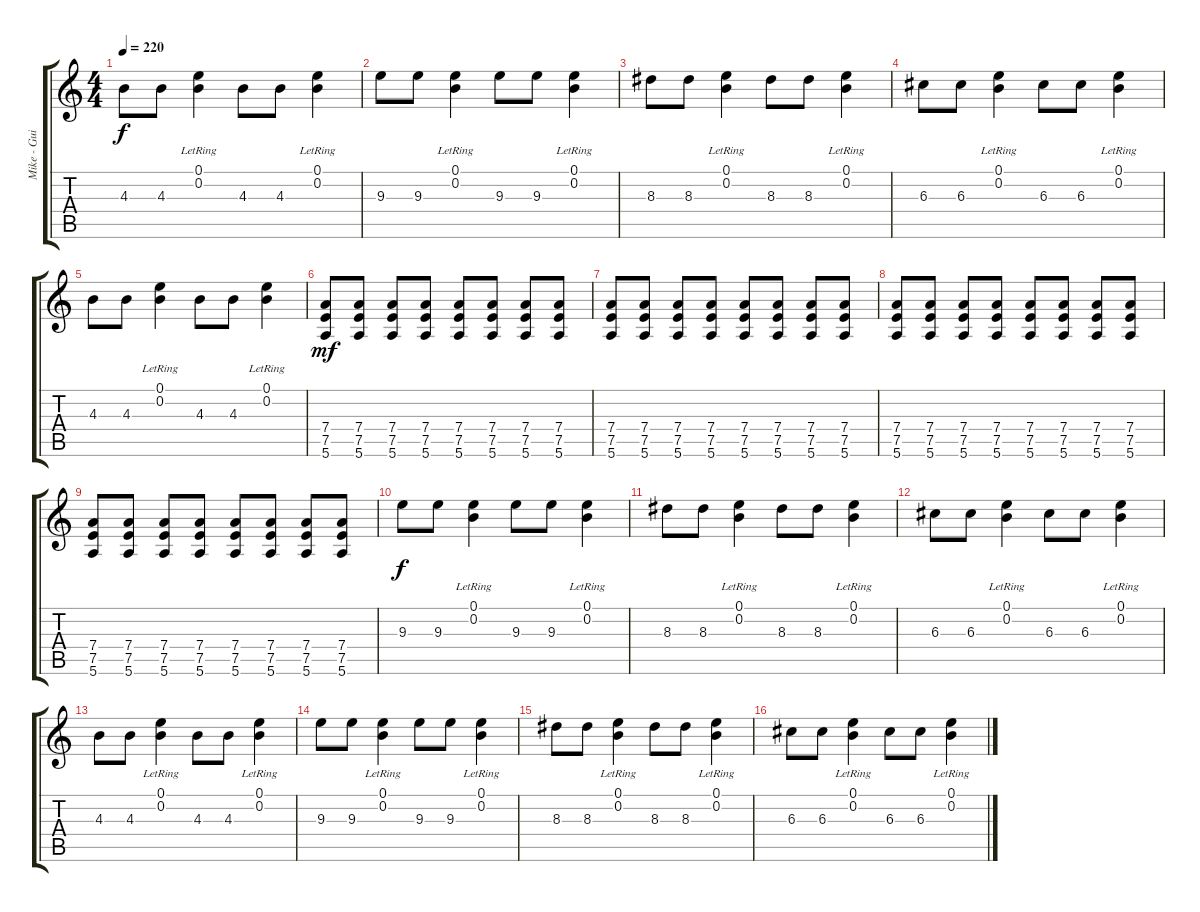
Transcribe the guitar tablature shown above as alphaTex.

\track ("Mike - Guitar" "Mike - Gui") {instrument distortionguitar}
\staff {score tabs}
\tuning (E4 B3 G3 D3 A2 E2) {hide}
\ts (4 4)
\tempo 220
\clef g2
\ks c
4.3.8{dy f instrument electricguitarclean} 4.3.8 (0.1{lr} 0.2{lr}).4 4.3.8 4.3.8 (0.1{lr} 0.2{lr}).4 |
9.3.8{instrument electricguitarclean} 9.3.8 (0.1{lr} 0.2{lr}).4 9.3.8 9.3.8 (0.1{lr} 0.2{lr}).4 |
8.3.8{instrument electricguitarclean} 8.3.8 (0.1{lr} 0.2{lr}).4 8.3.8 8.3.8 (0.1{lr} 0.2{lr}).4 |
6.3.8{instrument electricguitarclean} 6.3.8 (0.1{lr} 0.2{lr}).4 6.3.8 6.3.8 (0.1{lr} 0.2{lr}).4 |
4.3.8{instrument electricguitarclean} 4.3.8 (0.1{lr} 0.2{lr}).4 4.3.8 4.3.8 (0.1{lr} 0.2{lr}).4 |
(7.4 7.5 5.6).8{dy mf instrument distortionguitar} (7.4 7.5 5.6).8 (7.4 7.5 5.6).8 (7.4 7.5 5.6).8 (7.4 7.5 5.6).8 (7.4 7.5 5.6).8 (7.4 7.5 5.6).8 (7.4 7.5 5.6).8 |
(7.4 7.5 5.6).8 (7.4 7.5 5.6).8 (7.4 7.5 5.6).8 (7.4 7.5 5.6).8 (7.4 7.5 5.6).8 (7.4 7.5 5.6).8 (7.4 7.5 5.6).8 (7.4 7.5 5.6).8 |
(7.4 7.5 5.6).8 (7.4 7.5 5.6).8 (7.4 7.5 5.6).8 (7.4 7.5 5.6).8 (7.4 7.5 5.6).8 (7.4 7.5 5.6).8 (7.4 7.5 5.6).8 (7.4 7.5 5.6).8 |
(7.4 7.5 5.6).8 (7.4 7.5 5.6).8 (7.4 7.5 5.6).8 (7.4 7.5 5.6).8 (7.4 7.5 5.6).8 (7.4 7.5 5.6).8 (7.4 7.5 5.6).8 (7.4 7.5 5.6).8 |
9.3.8{dy f instrument electricguitarclean} 9.3.8 (0.1{lr} 0.2{lr}).4 9.3.8 9.3.8 (0.1{lr} 0.2{lr}).4 |
8.3.8{instrument electricguitarclean} 8.3.8 (0.1{lr} 0.2{lr}).4 8.3.8 8.3.8 (0.1{lr} 0.2{lr}).4 |
6.3.8{instrument electricguitarclean} 6.3.8 (0.1{lr} 0.2{lr}).4 6.3.8 6.3.8 (0.1{lr} 0.2{lr}).4 |
4.3.8{instrument electricguitarclean} 4.3.8 (0.1{lr} 0.2{lr}).4 4.3.8 4.3.8 (0.1{lr} 0.2{lr}).4 |
9.3.8{instrument electricguitarclean} 9.3.8 (0.1{lr} 0.2{lr}).4 9.3.8 9.3.8 (0.1{lr} 0.2{lr}).4 |
8.3.8{instrument electricguitarclean} 8.3.8 (0.1{lr} 0.2{lr}).4 8.3.8 8.3.8 (0.1{lr} 0.2{lr}).4 |
6.3.8{instrument electricguitarclean} 6.3.8 (0.1{lr} 0.2{lr}).4 6.3.8 6.3.8 (0.1{lr} 0.2{lr}).4
